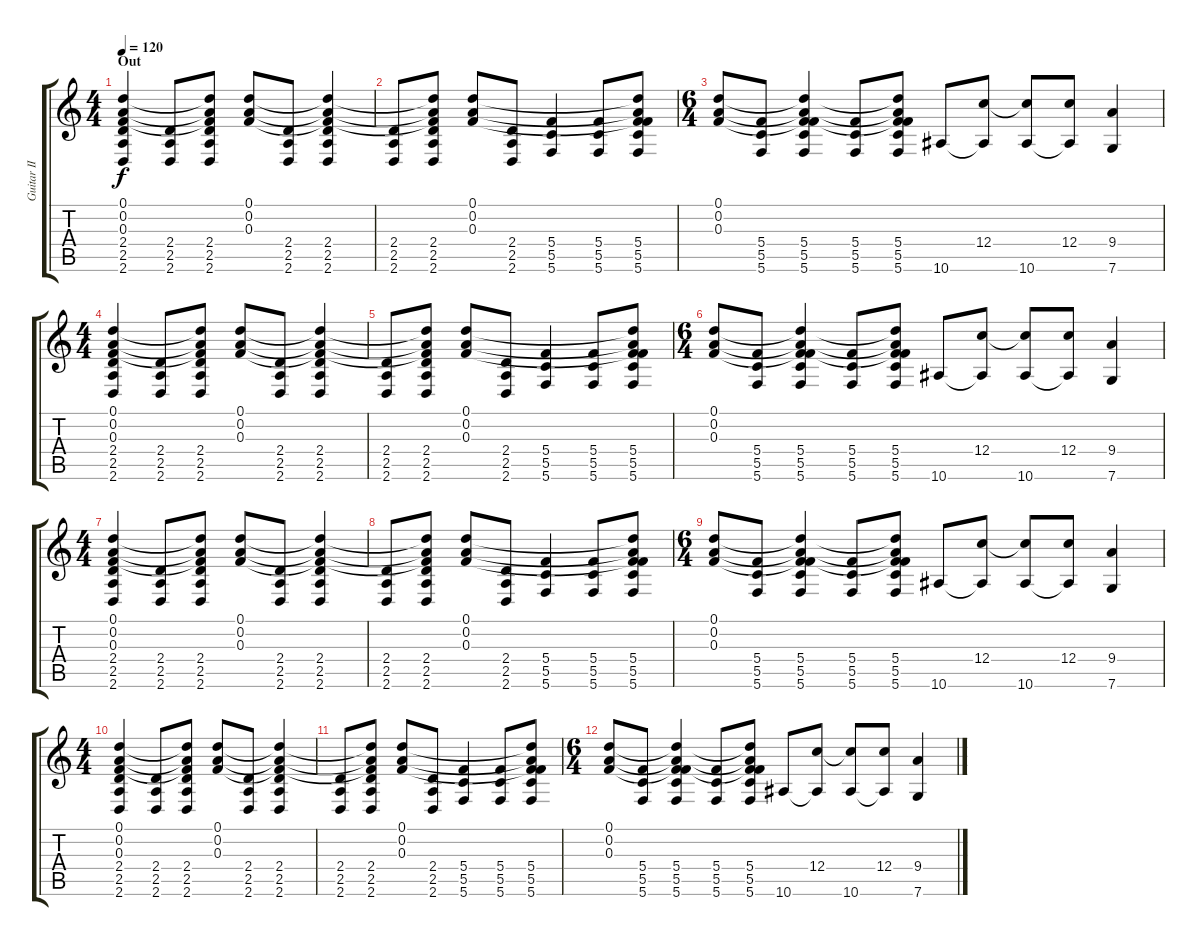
\track ("Guitar II" "Guitar II") {instrument overdrivenguitar}
\staff {score tabs}
\tuning (D4 A3 F3 C3 G2 C2) {hide}
\ts (4 4)
\section ("" "Out")
\tempo 120
\clef g2
\ks c
(0.1 0.2 0.3 2.4 2.5 2.6).4{dy f} (2.4 2.5 2.6).8 (0.1{t} 0.2{t} 0.3{t} 2.4 2.5 2.6).8 (0.1 0.2 0.3).8 (2.4 2.5 2.6).8 (0.1{t} 0.2{t} 0.3{t} 2.4 2.5 2.6).4 |
(2.4 2.5 2.6).8 (0.1{t} 0.2{t} 0.3{t} 2.4 2.5 2.6).8 (0.1 0.2 0.3).8 (2.4 2.5 2.6).8 (5.4 5.5 5.6).4 (5.4 5.5 5.6).8 (0.1{t} 0.2{t} 0.3{t} 5.4 5.5 5.6).8 |
\ts (6 4)
(0.1 0.2 0.3).8 (5.4 5.5 5.6).8 (0.1{t} 0.2{t} 0.3{t} 5.4 5.5 5.6).4 (5.4 5.5 5.6).8 (0.1{t} 0.2{t} 0.3{t} 5.4 5.5 5.6).8 10.6.8 (12.4 10.6{t}).8 (12.4{t} 10.6).8 (12.4 10.6{t}).8 (9.4 7.6).4 |
\ts (4 4)
(0.1 0.2 0.3 2.4 2.5 2.6).4 (2.4 2.5 2.6).8 (0.1{t} 0.2{t} 0.3{t} 2.4 2.5 2.6).8 (0.1 0.2 0.3).8 (2.4 2.5 2.6).8 (0.1{t} 0.2{t} 0.3{t} 2.4 2.5 2.6).4 |
(2.4 2.5 2.6).8 (0.1{t} 0.2{t} 0.3{t} 2.4 2.5 2.6).8 (0.1 0.2 0.3).8 (2.4 2.5 2.6).8 (5.4 5.5 5.6).4 (5.4 5.5 5.6).8 (0.1{t} 0.2{t} 0.3{t} 5.4 5.5 5.6).8 |
\ts (6 4)
(0.1 0.2 0.3).8 (5.4 5.5 5.6).8 (0.1{t} 0.2{t} 0.3{t} 5.4 5.5 5.6).4 (5.4 5.5 5.6).8 (0.1{t} 0.2{t} 0.3{t} 5.4 5.5 5.6).8 10.6.8 (12.4 10.6{t}).8 (12.4{t} 10.6).8 (12.4 10.6{t}).8 (9.4 7.6).4 |
\ts (4 4)
(0.1 0.2 0.3 2.4 2.5 2.6).4 (2.4 2.5 2.6).8 (0.1{t} 0.2{t} 0.3{t} 2.4 2.5 2.6).8 (0.1 0.2 0.3).8 (2.4 2.5 2.6).8 (0.1{t} 0.2{t} 0.3{t} 2.4 2.5 2.6).4 |
(2.4 2.5 2.6).8 (0.1{t} 0.2{t} 0.3{t} 2.4 2.5 2.6).8 (0.1 0.2 0.3).8 (2.4 2.5 2.6).8 (5.4 5.5 5.6).4 (5.4 5.5 5.6).8 (0.1{t} 0.2{t} 0.3{t} 5.4 5.5 5.6).8 |
\ts (6 4)
(0.1 0.2 0.3).8 (5.4 5.5 5.6).8 (0.1{t} 0.2{t} 0.3{t} 5.4 5.5 5.6).4 (5.4 5.5 5.6).8 (0.1{t} 0.2{t} 0.3{t} 5.4 5.5 5.6).8 10.6.8 (12.4 10.6{t}).8 (12.4{t} 10.6).8 (12.4 10.6{t}).8 (9.4 7.6).4 |
\ts (4 4)
(0.1 0.2 0.3 2.4 2.5 2.6).4 (2.4 2.5 2.6).8 (0.1{t} 0.2{t} 0.3{t} 2.4 2.5 2.6).8 (0.1 0.2 0.3).8 (2.4 2.5 2.6).8 (0.1{t} 0.2{t} 0.3{t} 2.4 2.5 2.6).4 |
(2.4 2.5 2.6).8 (0.1{t} 0.2{t} 0.3{t} 2.4 2.5 2.6).8 (0.1 0.2 0.3).8 (2.4 2.5 2.6).8 (5.4 5.5 5.6).4 (5.4 5.5 5.6).8 (0.1{t} 0.2{t} 0.3{t} 5.4 5.5 5.6).8 |
\ts (6 4)
(0.1 0.2 0.3).8 (5.4 5.5 5.6).8 (0.1{t} 0.2{t} 0.3{t} 5.4 5.5 5.6).4 (5.4 5.5 5.6).8 (0.1{t} 0.2{t} 0.3{t} 5.4 5.5 5.6).8 10.6.8 (12.4 10.6{t}).8 (12.4{t} 10.6).8 (12.4 10.6{t}).8 (9.4 7.6).4
